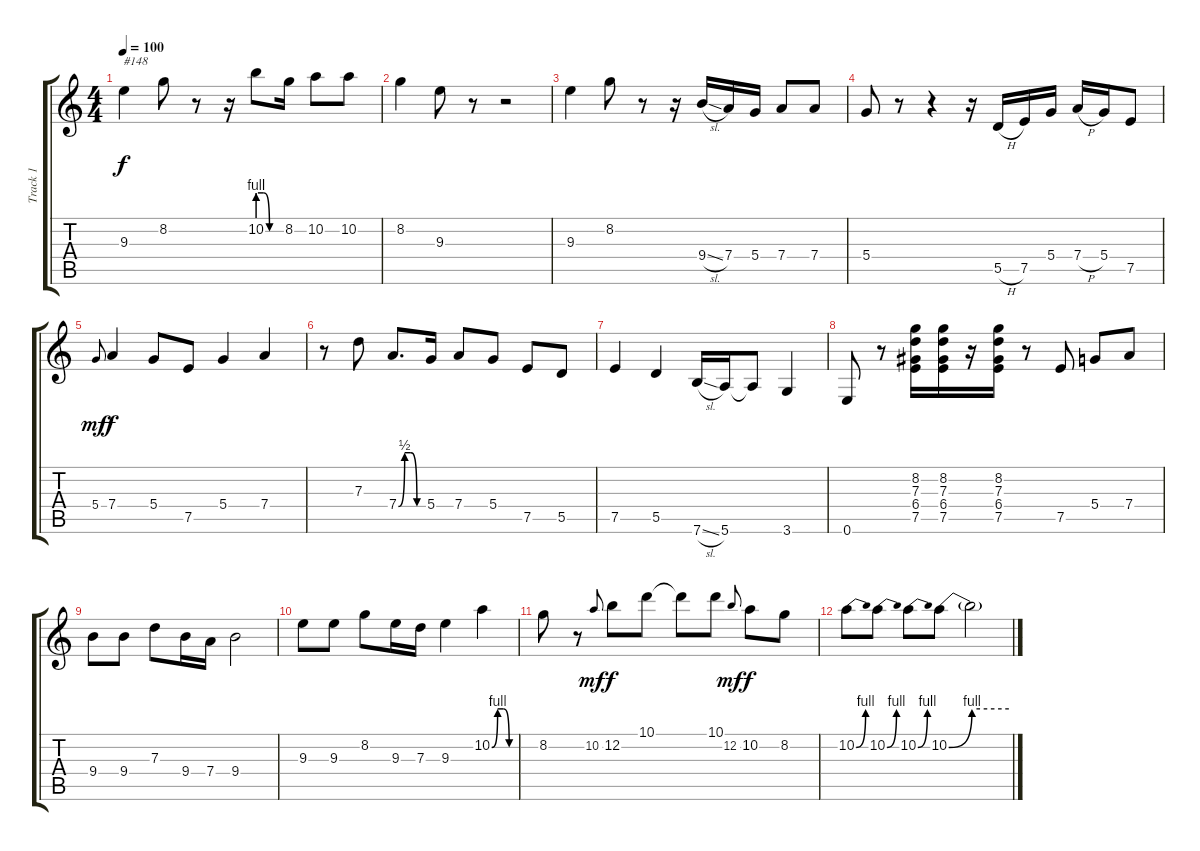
\track ("Track 1" "Track 1") {instrument distortionguitar}
\staff {score tabs}
\tuning (E4 B3 G3 D3 A2 E2) {hide}
\ts (4 4)
\tempo 100
\clef g2
\ks c
9.3.4{txt "#148" dy f instrument distortionguitar} 8.2.8 r.8 r.16 10.2{be (custom 0 4 15 4 30 0 60 0)}.8 8.2.16 10.2.8 10.2.8 |
8.2.4 9.3.8 r.8 r.2 |
9.3.4 8.2.8 r.8 r.16 9.4{sl}.16 7.4.16 5.4.16 7.4.8 7.4.8 |
5.4.8 r.8 r.4 r.16 5.5{h}.16 7.5.16 5.4.16 7.4{h}.16 5.4.16 7.5.8 |
5.4.8{gr onbeat dy mf} 7.4.4{dy f} 5.4.8 7.5.8 5.4.4 7.4.4 |
r.8 7.3.8 7.4{be (custom 0 0 15 2 30 2 45 0 60 0)}.8{d} 5.4.16 7.4.8 5.4.8 7.5.8 5.5.8 |
7.5.4 5.5.4 7.6{sl}.16 5.6.16 5.6{t}.8 3.6.4 |
0.6.8 r.8 (8.2 7.3 6.4 7.5).16 (8.2 7.3 6.4 7.5).16 r.16 (8.2 7.3 6.4 7.5).16 r.8 7.5.8 5.4.8 7.4.8 |
9.4.8 9.4.8 7.3.8 9.4.16 7.4.16 9.4.2 |
9.3.8 9.3.8 8.2.8 9.3.16 7.3.16 9.3.4 10.2{be (custom 0 0 15 4 30 4 45 0 60 0)}.4 |
8.2.8 r.8 10.2.8{gr onbeat dy mf} 12.2.8{dy f} 10.1.8 10.1{t}.8 10.1.8 12.2.8{gr onbeat dy mf} 10.2.8{dy f} 8.2.8 |
10.2{be (bend 0 0 60 4)}.8 10.2{be (bend 0 0 60 4)}.8 10.2{be (bend 0 0 60 4)}.8 10.2{be (bend 0 0 60 4)}.8 10.2{be (hold 0 4 60 4) t}.2
